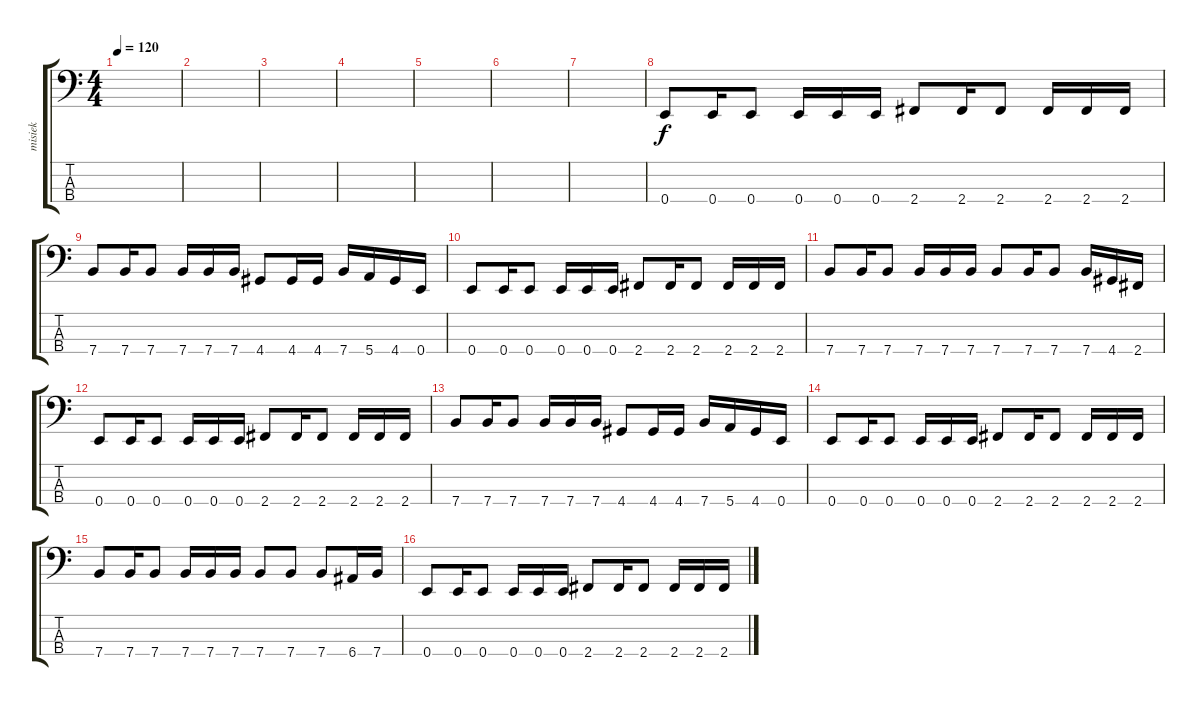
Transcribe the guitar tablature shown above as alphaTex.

\track ("misiek" "misiek") {instrument electricbasspick}
\staff {score tabs}
\tuning (G2 D2 A1 E1) {hide}
\ts (4 4)
\tempo 120
\clef f4
\ks c
|
|
|
|
|
|
|
0.4.8 0.4.16 0.4.8 0.4.16 0.4.16 0.4.16 2.4.8 2.4.16 2.4.8 2.4.16 2.4.16 2.4.16 |
7.4.8 7.4.16 7.4.8 7.4.16 7.4.16 7.4.16 4.4.8 4.4.16 4.4.16 7.4.16 5.4.16 4.4.16 0.4.16 |
0.4.8 0.4.16 0.4.8 0.4.16 0.4.16 0.4.16 2.4.8 2.4.16 2.4.8 2.4.16 2.4.16 2.4.16 |
7.4.8 7.4.16 7.4.8 7.4.16 7.4.16 7.4.16 7.4.8 7.4.16 7.4.8 7.4.16 4.4.16 2.4.16 |
0.4.8 0.4.16 0.4.8 0.4.16 0.4.16 0.4.16 2.4.8 2.4.16 2.4.8 2.4.16 2.4.16 2.4.16 |
7.4.8 7.4.16 7.4.8 7.4.16 7.4.16 7.4.16 4.4.8 4.4.16 4.4.16 7.4.16 5.4.16 4.4.16 0.4.16 |
0.4.8 0.4.16 0.4.8 0.4.16 0.4.16 0.4.16 2.4.8 2.4.16 2.4.8 2.4.16 2.4.16 2.4.16 |
7.4.8 7.4.16 7.4.8 7.4.16 7.4.16 7.4.16 7.4.8 7.4.8 7.4.8 6.4.16 7.4.16 |
0.4.8 0.4.16 0.4.8 0.4.16 0.4.16 0.4.16 2.4.8 2.4.16 2.4.8 2.4.16 2.4.16 2.4.16
